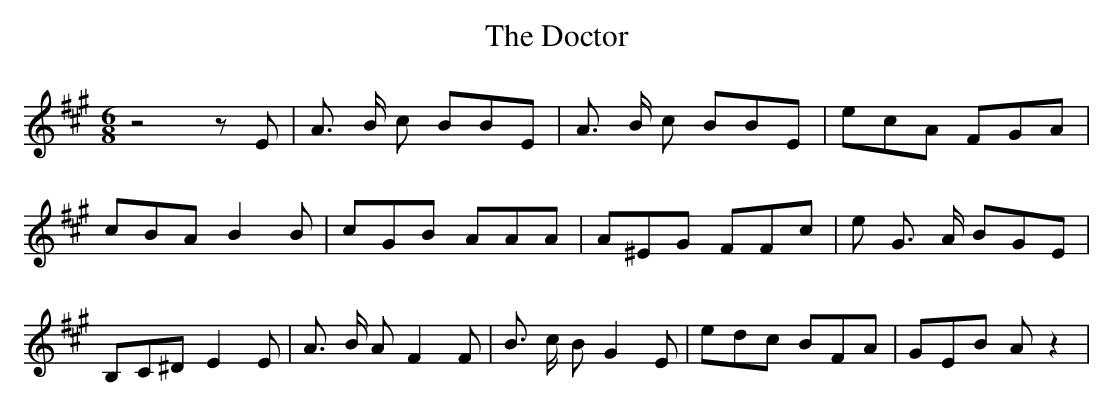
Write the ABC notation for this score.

X:1
T:The Doctor
M:6/8
L:1/8
K:A
 z4 z E| A3/2 B/2 c BBE| A3/2 B/2 c BBE| ecA FGA| cBA B2 B| cGB AAA|\
 A^EG FFc| e G3/2 A/2 BGE| B,C^D E2 E| A3/2 B/2 A F2 F| B3/2 c/2 B G2 E|\
 edc BFA| GEB A z2|
